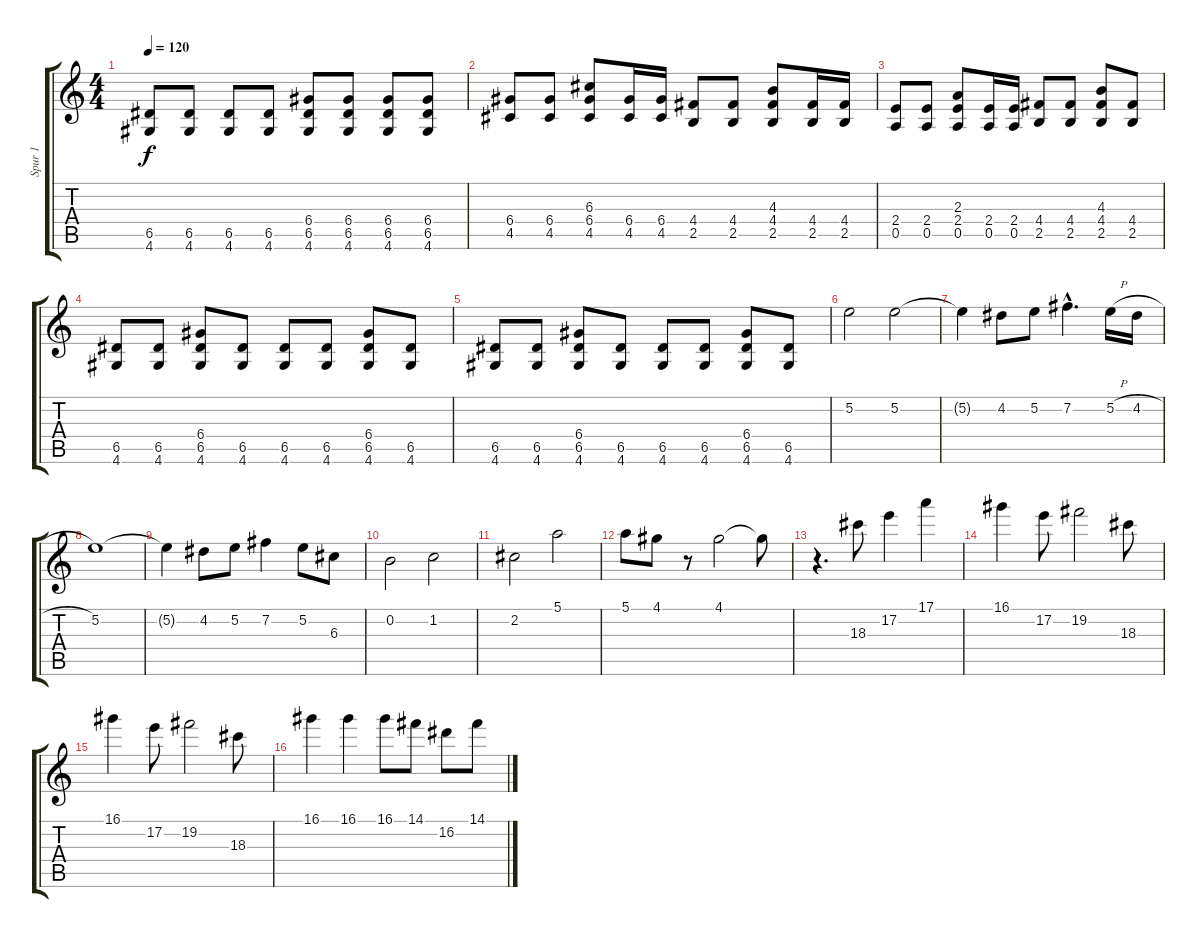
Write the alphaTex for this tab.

\track ("Spur 1" "Spur 1") {instrument overdrivenguitar}
\staff {score tabs}
\tuning (E4 B3 G3 D3 A2 E2) {hide}
\ts (4 4)
\tempo 120
\clef g2
\ks c
(6.5 4.6).8{dy f} (6.5 4.6).8 (6.5 4.6).8 (6.5 4.6).8 (6.4 6.5 4.6).8 (6.4 6.5 4.6).8 (6.4 6.5 4.6).8 (6.4 6.5 4.6).8 |
(6.4 4.5).8 (6.4 4.5).8 (6.3 6.4 4.5).8 (6.4 4.5).16 (6.4 4.5).16 (4.4 2.5).8 (4.4 2.5).8 (4.3 4.4 2.5).8 (4.4 2.5).16 (4.4 2.5).16 |
(2.4 0.5).8 (2.4 0.5).8 (2.3 2.4 0.5).8 (2.4 0.5).16 (2.4 0.5).16 (4.4 2.5).8 (4.4 2.5).8 (4.3 4.4 2.5).8 (4.4 2.5).8 |
(6.5 4.6).8 (6.5 4.6).8 (6.4 6.5 4.6).8 (6.5 4.6).8 (6.5 4.6).8 (6.5 4.6).8 (6.4 6.5 4.6).8 (6.5 4.6).8 |
(6.5 4.6).8 (6.5 4.6).8 (6.4 6.5 4.6).8 (6.5 4.6).8 (6.5 4.6).8 (6.5 4.6).8 (6.4 6.5 4.6).8 (6.5 4.6).8 |
5.2.2 5.2.2 |
5.2{t}.4 4.2.8 5.2.8 7.2{hac}.4{d} 5.2{h}.16 4.2{h}.16 |
5.2.1 |
5.2{t}.4 4.2.8 5.2.8 7.2.4 5.2.8 6.3.8 |
0.2.2 1.2.2 |
2.2.2 5.1.2 |
5.1.8 4.1.8 r.8 4.1.2 4.1{t}.8 |
r.4{d} 18.3.8 17.2.4 17.1.4 |
16.1.4 17.2.8 19.2.2 18.3.8 |
16.1.4 17.2.8 19.2.2 18.3.8 |
16.1.4 16.1.4 16.1.8 14.1.8 16.2.8 14.1.8
